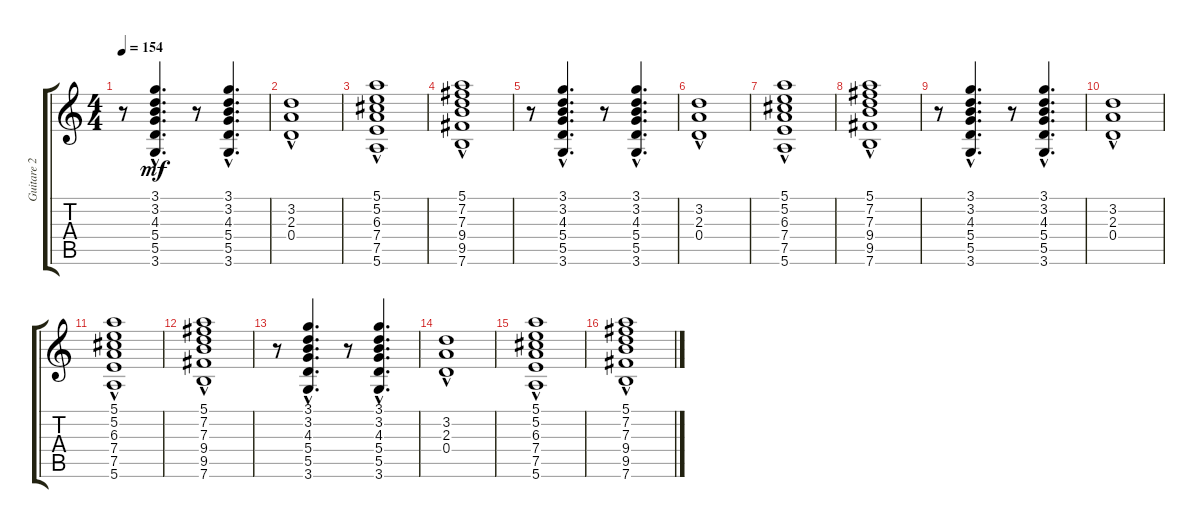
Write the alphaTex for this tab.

\track ("Guitare 2 (refrain)" "Guitare 2 ") {instrument overdrivenguitar}
\staff {score tabs}
\tuning (E4 B3 G3 D3 A2 E2) {hide}
\ts (4 4)
\tempo 154
\clef g2
\ks c
r.8{dy mf} (3.1{hac} 3.2{hac} 4.3{hac} 5.4{hac} 5.5{hac} 3.6{hac}).4{d} r.8 (3.1{hac} 3.2{hac} 4.3{hac} 5.4{hac} 5.5{hac} 3.6{hac}).4{d} |
(3.2 2.3{hac} 0.4).1 |
(5.1 5.2 6.3 7.4 7.5{hac} 5.6).1 |
(5.1 7.2 7.3 9.4 9.5{hac} 7.6).1 |
r.8 (3.1{hac} 3.2{hac} 4.3{hac} 5.4{hac} 5.5{hac} 3.6{hac}).4{d} r.8 (3.1{hac} 3.2{hac} 4.3{hac} 5.4{hac} 5.5{hac} 3.6{hac}).4{d} |
(3.2 2.3{hac} 0.4).1 |
(5.1 5.2 6.3 7.4 7.5{hac} 5.6).1 |
(5.1 7.2 7.3 9.4 9.5{hac} 7.6).1 |
r.8 (3.1{hac} 3.2{hac} 4.3{hac} 5.4{hac} 5.5{hac} 3.6{hac}).4{d} r.8 (3.1{hac} 3.2{hac} 4.3{hac} 5.4{hac} 5.5{hac} 3.6{hac}).4{d} |
(3.2 2.3{hac} 0.4).1 |
(5.1 5.2 6.3 7.4 7.5{hac} 5.6).1 |
(5.1 7.2 7.3 9.4 9.5{hac} 7.6).1 |
r.8 (3.1{hac} 3.2{hac} 4.3{hac} 5.4{hac} 5.5{hac} 3.6{hac}).4{d} r.8 (3.1{hac} 3.2{hac} 4.3{hac} 5.4{hac} 5.5{hac} 3.6{hac}).4{d} |
(3.2 2.3{hac} 0.4).1{volume 12} |
(5.1 5.2 6.3 7.4 7.5{hac} 5.6).1 |
(5.1 7.2 7.3 9.4 9.5{hac} 7.6).1{volume 10}
